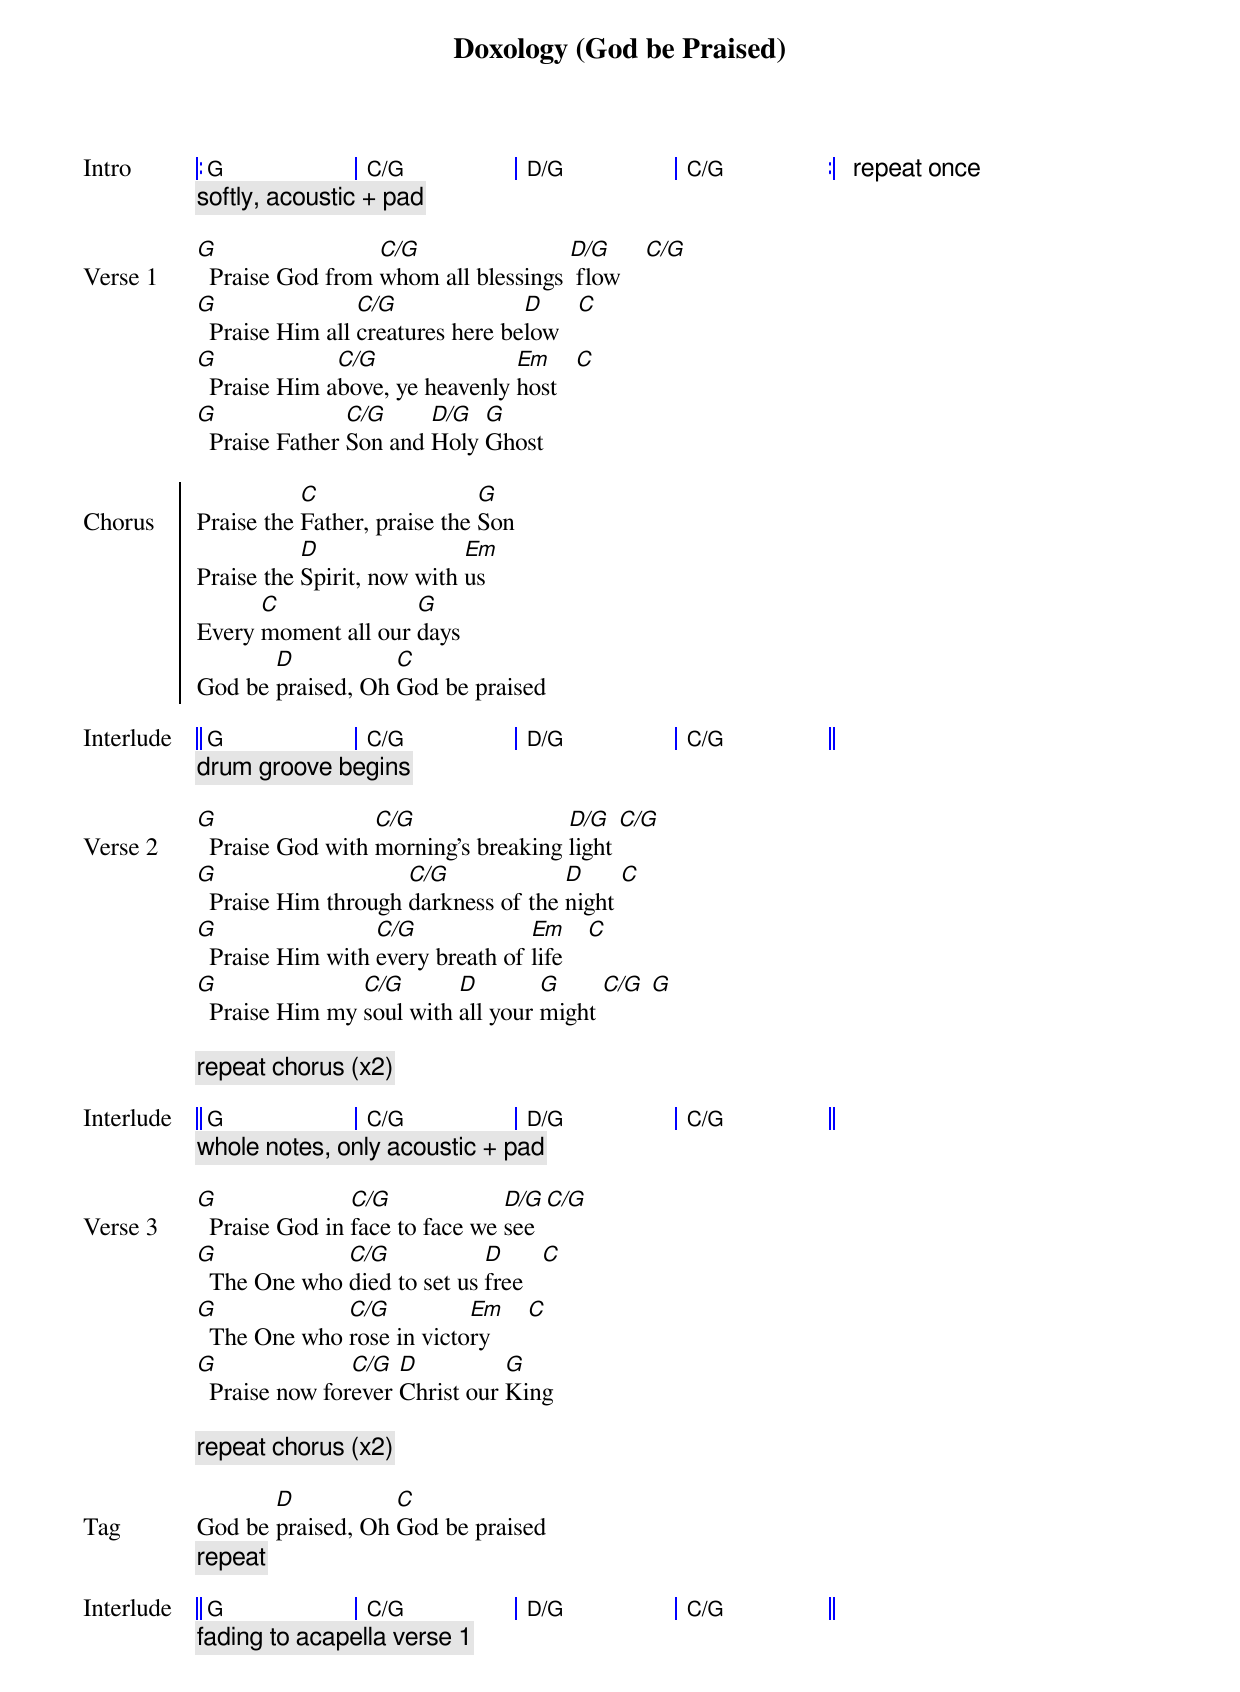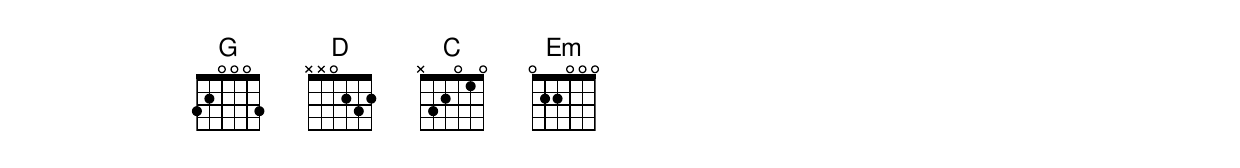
{title: Doxology (God be Praised)}
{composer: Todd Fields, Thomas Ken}
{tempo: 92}
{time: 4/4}
{transpose: }
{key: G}

{sog: shape="4x1+2" label="Intro"}
|: G | C/G | D/G | C/G :| repeat once
{c: softly, acoustic + pad}
{eog}

{sov: Verse 1}
[G]  Praise God from [C/G]whom all blessings [D/G] flow    [C/G]
[G]  Praise Him all [C/G]creatures here be[D]low   [C]
[G]  Praise Him a[C/G]bove, ye heavenly [Em]host   [C]
[G]  Praise Father [C/G]Son and [D/G]Holy [G]Ghost
{eov: Verse 1}

{soc: Chorus}
Praise the [C]Father, praise the [G]Son
Praise the [D]Spirit, now with [Em]us
Every [C]moment all our [G]days
God be [D]praised, Oh [C]God be praised
{eoc: Chorus}

{sog: shape="4x1+2" label="Interlude"}
|| G | C/G | D/G | C/G ||
{c: drum groove begins}
{eog}

{sov: Verse 2}
[G]  Praise God with [C/G]morning's breaking [D/G]light [C/G]
[G]  Praise Him through [C/G]darkness of the [D]night [C]
[G]  Praise Him with [C/G]every breath of [Em]life    [C]
[G]  Praise Him my [C/G]soul with [D]all your [G]might [C/G] [G]
{eov: Verse 2}

{c: repeat chorus (x2)}

{sog: shape="4x1+2" label="Interlude"}
|| G | C/G | D/G | C/G ||
{c: whole notes, only acoustic + pad}
{eog}

{sov: Verse 3}
[G]  Praise God in [C/G]face to face we [D/G]see[C/G]
[G]  The One who [C/G]died to set us [D]free   [C]
[G]  The One who [C/G]rose in victo[Em]ry      [C]
[G]  Praise now for[C/G]ever [D]Christ our [G]King
{eov: Verse 3}

{c: repeat chorus (x2)}

{sov: Tag}
God be [D]praised, Oh [C]God be praised
{c: repeat}
{eov: Tag}

{sog: shape="4x1+2" label="Interlude"}
|| G | C/G | D/G | C/G ||
{c: fading to acapella verse 1}
{eog}
